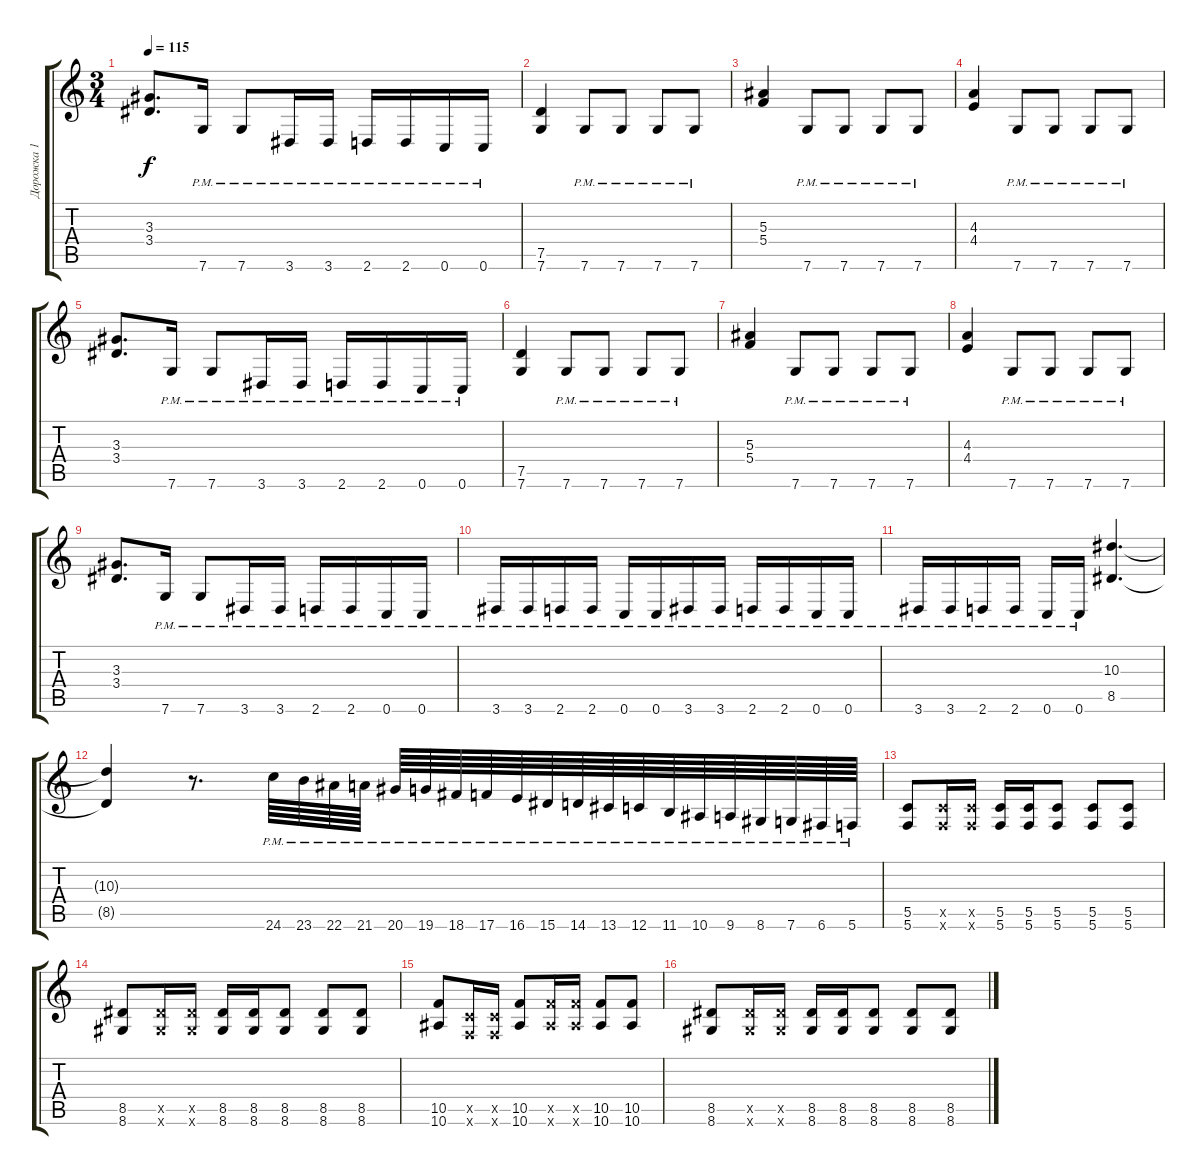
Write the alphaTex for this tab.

\track ("Дорожка 1" "Дорожка 1") {instrument distortionguitar}
\staff {score tabs}
\tuning (D4 A3 F3 C3 G2 C2) {hide}
\ts (3 4)
\tempo 115
\clef g2
\ks c
(3.3 3.4).8{d dy f} 7.6{pm}.16 7.6{pm}.8 3.6{pm}.16 3.6{pm}.16 2.6{pm}.16 2.6{pm}.16 0.6{pm}.16 0.6{pm}.16 |
(7.5 7.6).4 7.6{pm}.8 7.6{pm}.8 7.6{pm}.8 7.6{pm}.8 |
(5.3 5.4).4 7.6{pm}.8 7.6{pm}.8 7.6{pm}.8 7.6{pm}.8 |
(4.3 4.4).4 7.6{pm}.8 7.6{pm}.8 7.6{pm}.8 7.6{pm}.8 |
(3.3 3.4).8{d} 7.6{pm}.16 7.6{pm}.8 3.6{pm}.16 3.6{pm}.16 2.6{pm}.16 2.6{pm}.16 0.6{pm}.16 0.6{pm}.16 |
(7.5 7.6).4 7.6{pm}.8 7.6{pm}.8 7.6{pm}.8 7.6{pm}.8 |
(5.3 5.4).4 7.6{pm}.8 7.6{pm}.8 7.6{pm}.8 7.6{pm}.8 |
(4.3 4.4).4 7.6{pm}.8 7.6{pm}.8 7.6{pm}.8 7.6{pm}.8 |
(3.3 3.4).8{d} 7.6{pm}.16 7.6{pm}.8 3.6{pm}.16 3.6{pm}.16 2.6{pm}.16 2.6{pm}.16 0.6{pm}.16 0.6{pm}.16 |
3.6{pm}.16 3.6{pm}.16 2.6{pm}.16 2.6{pm}.16 0.6{pm}.16 0.6{pm}.16 3.6{pm}.16 3.6{pm}.16 2.6{pm}.16 2.6{pm}.16 0.6{pm}.16 0.6{pm}.16 |
3.6{pm}.16 3.6{pm}.16 2.6{pm}.16 2.6{pm}.16 0.6{pm}.16 0.6{pm}.16 (10.3 8.5).4{d} |
(10.3{t} 8.5{t}).4 r.8{d} 24.6{pm}.64 23.6{pm}.64 22.6{pm}.64 21.6{pm}.64 20.6{pm}.64 19.6{pm}.64 18.6{pm}.64 17.6{pm}.64 16.6{pm}.64 15.6{pm}.64 14.6{pm}.64 13.6{pm}.64 12.6{pm}.64 11.6{pm}.64 10.6{pm}.64 9.6{pm}.64 8.6{pm}.64 7.6{pm}.64 6.6{pm}.64 5.6{pm}.64 |
(5.5 5.6).8 (5.5{x} 5.6{x}).16 (5.5{x} 5.6{x}).16 (5.5 5.6).16 (5.5 5.6).16 (5.5 5.6).8 (5.5 5.6).8 (5.5 5.6).8 |
(8.5 8.6).8 (8.5{x} 8.6{x}).16 (8.5{x} 8.6{x}).16 (8.5 8.6).16 (8.5 8.6).16 (8.5 8.6).8 (8.5 8.6).8 (8.5 8.6).8 |
(10.5 10.6).8 (5.5{x} 5.6{x}).16 (5.5{x} 5.6{x}).16 (10.5 10.6).8 (10.5{x} 10.6{x}).16 (10.5{x} 10.6{x}).16 (10.5 10.6).8 (10.5 10.6).8 |
(8.5 8.6).8 (8.5{x} 8.6{x}).16 (8.5{x} 8.6{x}).16 (8.5 8.6).16 (8.5 8.6).16 (8.5 8.6).8 (8.5 8.6).8 (8.5 8.6).8
